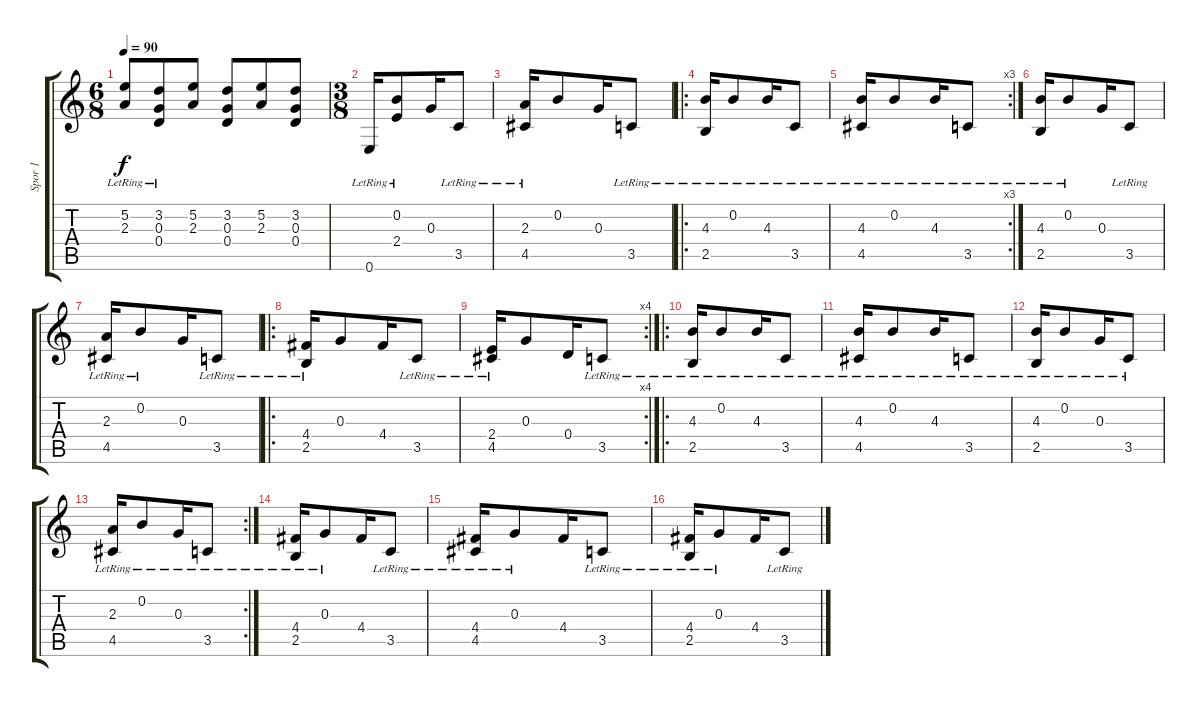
\track ("Spor 1" "Spor 1") {instrument acousticguitarsteel}
\staff {score tabs}
\tuning (E4 B3 G3 D3 A2 E2) {hide}
\ts (6 8)
\tempo 90
\clef g2
\ks c
(5.2 2.3{lr}).8{dy f} (3.2 0.3 0.4{lr}).8 (5.2 2.3).8 (3.2 0.3 0.4).8 (5.2 2.3).8 (3.2 0.3 0.4).8 |
\ts (3 8)
0.6{lr}.16 (0.2{lr} 2.4{lr}).8 0.3.16 3.5{lr}.8 |
(2.3 4.5{lr}).16 0.2.8 0.3.16 3.5{lr}.8 |
\ro
(4.3 2.5{lr}).16 0.2{lr}.8 4.3{lr}.16 3.5{lr}.8 |
\rc 3
(4.3 4.5{lr}).16 0.2{lr}.8 4.3{lr}.16 3.5{lr}.8 |
(4.3 2.5{lr}).16 0.2{lr}.8 0.3.16 3.5{lr}.8 |
(2.3 4.5{lr}).16 0.2{lr}.8 0.3.16 3.5{lr}.8 |
\ro
(4.4 2.5{lr}).16 0.3.8 4.4.16 3.5{lr}.8 |
\rc 4
(2.4 4.5{lr}).16 0.3.8 0.4.16 3.5{lr}.8 |
\ro
(4.3 2.5{lr}).16 0.2{lr}.8 4.3{lr}.16 3.5{lr}.8 |
(4.3 4.5{lr}).16 0.2{lr}.8 4.3{lr}.16 3.5{lr}.8 |
(4.3 2.5{lr}).16 0.2{lr}.8 0.3{lr}.16 3.5{lr}.8 |
\rc 2
(2.3 4.5{lr}).16 0.2{lr}.8 0.3{lr}.16 3.5{lr}.8 |
(4.4 2.5{lr}).16 0.3{lr}.8 4.4.16 3.5{lr}.8 |
(4.4 4.5{lr}).16 0.3{lr}.8 4.4.16 3.5{lr}.8 |
(4.4 2.5{lr}).16 0.3{lr}.8 4.4.16 3.5{lr}.8
